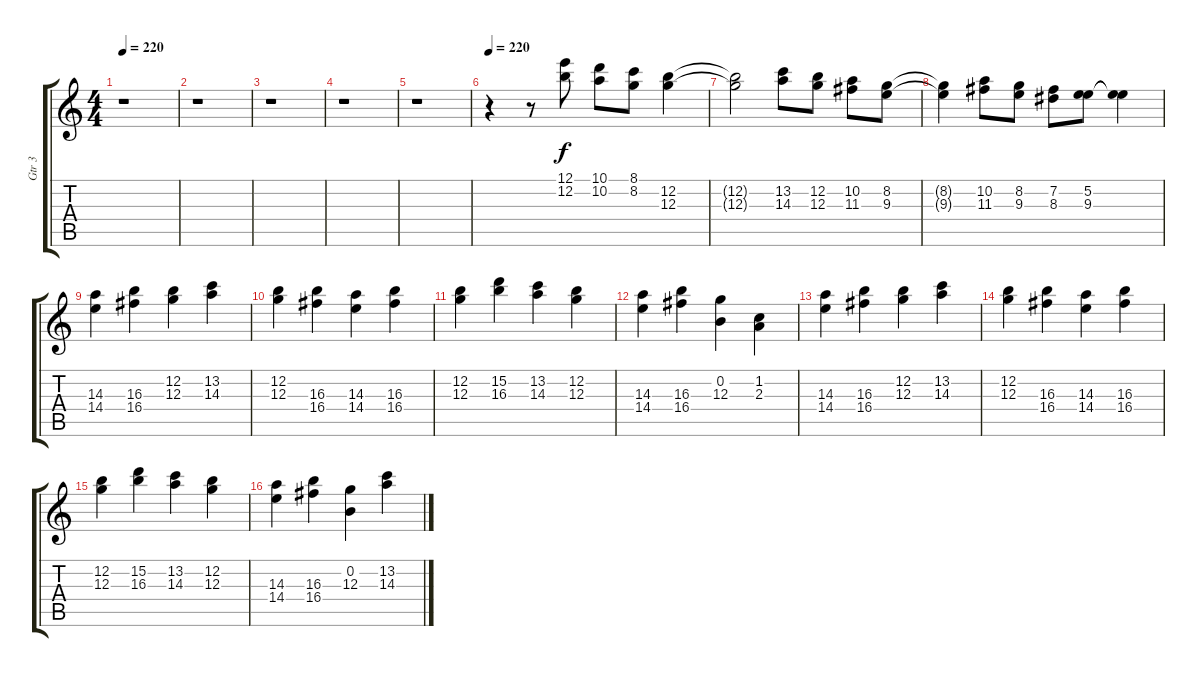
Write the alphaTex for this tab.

\track ("Gtr 3" "Gtr 3") {instrument overdrivenguitar}
\staff {score tabs}
\tuning (E4 B3 G3 D3 A2 E2) {hide}
\ts (4 4)
\tempo 220
\clef g2
\ks c
r.1{dy f} |
r.1 |
r.1 |
r.1 |
r.1 |
\tempo 220
r.4 r.8 (12.1 12.2).8 (10.1 10.2).8 (8.1 8.2).8 (12.2 12.3).4 |
(12.2{t} 12.3{t}).2 (13.2 14.3).8 (12.2 12.3).8 (10.2 11.3).8 (8.2 9.3).8 |
(8.2{t} 9.3{t}).4 (10.2 11.3).8 (8.2 9.3).8 (7.2 8.3).8 (5.2 9.3).8 (5.2{t} 9.3{t}).4 |
(14.3 14.4).4 (16.3 16.4).4 (12.2 12.3).4 (13.2 14.3).4 |
(12.2 12.3).4 (16.3 16.4).4 (14.3 14.4).4 (16.3 16.4).4 |
(12.2 12.3).4 (15.2 16.3).4 (13.2 14.3).4 (12.2 12.3).4 |
(14.3 14.4).4 (16.3 16.4).4 (0.2 12.3).4 (1.2 2.3).4 |
(14.3 14.4).4 (16.3 16.4).4 (12.2 12.3).4 (13.2 14.3).4 |
(12.2 12.3).4 (16.3 16.4).4 (14.3 14.4).4 (16.3 16.4).4 |
(12.2 12.3).4 (15.2 16.3).4 (13.2 14.3).4 (12.2 12.3).4 |
(14.3 14.4).4 (16.3 16.4).4 (0.2 12.3).4 (13.2 14.3).4
